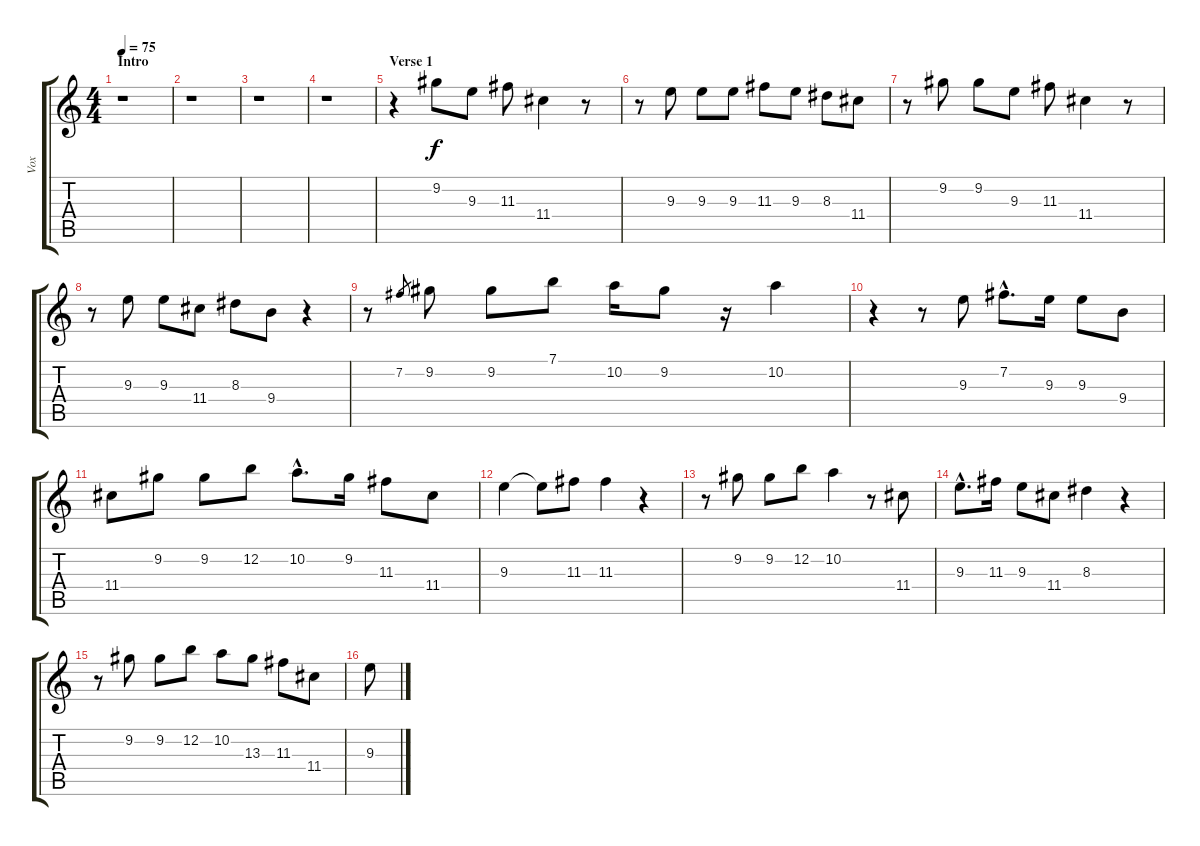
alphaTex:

\track ("Vox" "Vox") {instrument electricguitarjazz}
\staff {score tabs}
\tuning (E4 B3 G3 D3 A2 E2) {hide}
\ts (4 4)
\section ("" "Intro")
\tempo 75
\clef g2
\ks c
r.1{dy f instrument electricguitarjazz} |
r.1 |
r.1 |
r.1 |
\section ("" "Verse 1")
r.4 9.2.8 9.3.8 11.3.8 11.4.4 r.8 |
r.8 9.3.8 9.3.8 9.3.8 11.3.8 9.3.8 8.3.8 11.4.8 |
r.8 9.2.8 9.2.8 9.3.8 11.3.8 11.4.4 r.8 |
r.8 9.3.8 9.3.8 11.4.8 8.3.8 9.4.8 r.4 |
r.8 7.2.8{gr} 9.2.8 9.2.8 7.1.8 10.2.16 9.2.8 r.16 10.2.4 |
r.4 r.8 9.3.8 7.2{hac}.8{d} 9.3.16 9.3.8 9.4.8 |
11.4.8 9.2.8 9.2.8 12.2.8 10.2{hac}.8{d} 9.2.16 11.3.8 11.4.8 |
9.3.4 9.3{t}.8 11.3.8 11.3.4 r.4 |
r.8 9.2.8 9.2.8 12.2.8 10.2.4 r.8 11.4.8 |
9.3{hac}.8{d} 11.3.16 9.3.8 11.4.8 8.3.4 r.4 |
r.8 9.2.8 9.2.8 12.2.8 10.2.8 13.3.8 11.3.8 11.4.8 |
9.3.8
